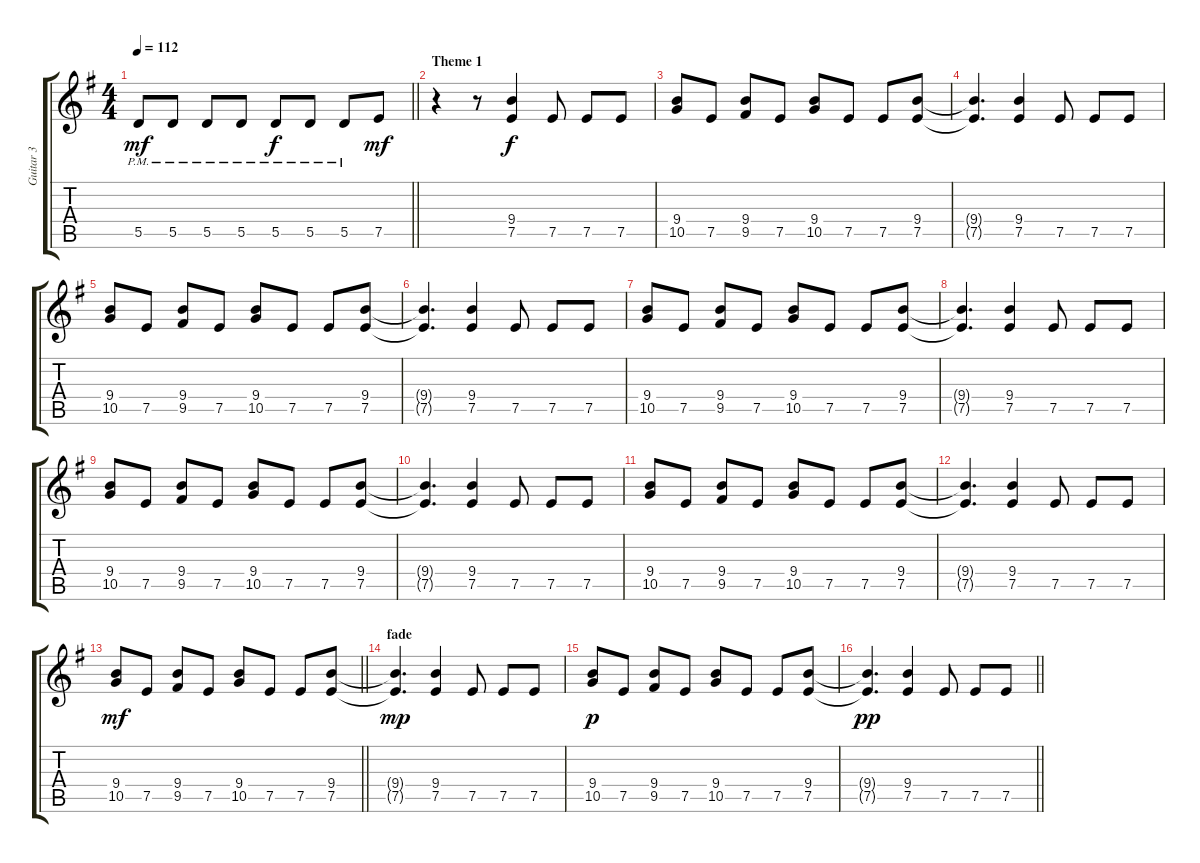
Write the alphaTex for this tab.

\track ("Guitar 3" "Guitar 3") {instrument overdrivenguitar}
\staff {score tabs}
\tuning (E4 B3 G3 D3 A2 E2) {hide}
\ts (4 4)
\tempo 112
\clef g2
\barLineRight lightlight
\ks eminor
5.5{pm}.8{dy mf} 5.5{pm}.8 5.5{pm}.8 5.5{pm}.8 5.5{pm}.8{dy f} 5.5{pm}.8 5.5{pm}.8 7.5.8{dy mf} |
\section ("" "Theme 1")
r.4 r.8 (9.4 7.5).4{dy f} 7.5.8 7.5.8 7.5.8 |
(9.4 10.5).8 7.5.8 (9.4 9.5).8 7.5.8 (9.4 10.5).8 7.5.8 7.5.8 (9.4 7.5).8 |
(9.4{t} 7.5{t}).4{d} (9.4 7.5).4 7.5.8 7.5.8 7.5.8 |
(9.4 10.5).8 7.5.8 (9.4 9.5).8 7.5.8 (9.4 10.5).8 7.5.8 7.5.8 (9.4 7.5).8 |
(9.4{t} 7.5{t}).4{d} (9.4 7.5).4 7.5.8 7.5.8 7.5.8 |
(9.4 10.5).8 7.5.8 (9.4 9.5).8 7.5.8 (9.4 10.5).8 7.5.8 7.5.8 (9.4 7.5).8 |
(9.4{t} 7.5{t}).4{d} (9.4 7.5).4 7.5.8 7.5.8 7.5.8 |
(9.4 10.5).8 7.5.8 (9.4 9.5).8 7.5.8 (9.4 10.5).8 7.5.8 7.5.8 (9.4 7.5).8 |
(9.4{t} 7.5{t}).4{d} (9.4 7.5).4 7.5.8 7.5.8 7.5.8 |
(9.4 10.5).8 7.5.8 (9.4 9.5).8 7.5.8 (9.4 10.5).8 7.5.8 7.5.8 (9.4 7.5).8 |
(9.4{t} 7.5{t}).4{d} (9.4 7.5).4 7.5.8 7.5.8 7.5.8 |
\barLineRight lightlight
(9.4 10.5).8{dy mf} 7.5.8 (9.4 9.5).8 7.5.8 (9.4 10.5).8 7.5.8 7.5.8 (9.4 7.5).8 |
\section ("" "fade")
(9.4{t} 7.5{t}).4{d dy mp} (9.4 7.5).4 7.5.8 7.5.8 7.5.8 |
(9.4 10.5).8{dy p} 7.5.8 (9.4 9.5).8 7.5.8 (9.4 10.5).8 7.5.8 7.5.8 (9.4 7.5).8 |
\barLineRight lightlight
(9.4{t} 7.5{t}).4{d dy pp} (9.4 7.5).4 7.5.8 7.5.8 7.5.8
